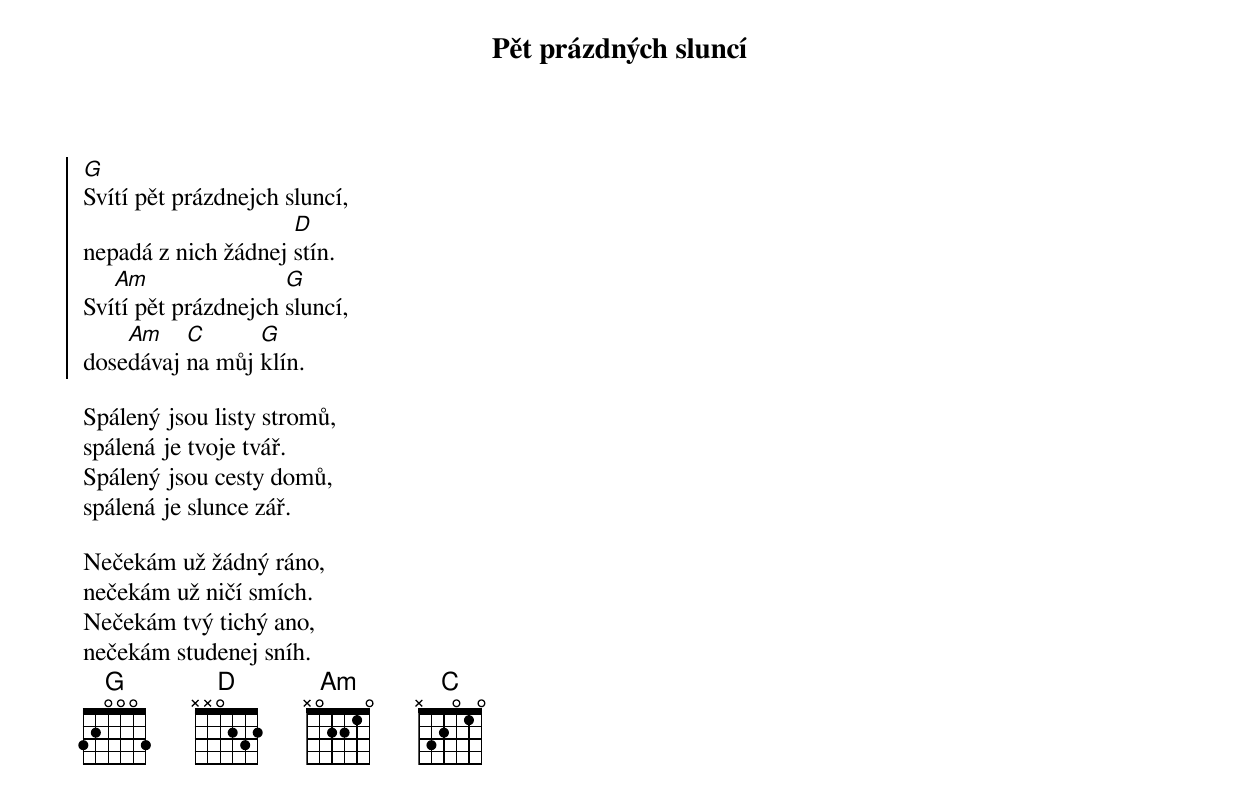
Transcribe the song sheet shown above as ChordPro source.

{title: Pět prázdných sluncí}

{start_of_chorus}
[G]Svítí pět prázdnejch sluncí,
nepadá z nich žádnej [D]stín.
Sví[Am]tí pět prázdnejch [G]sluncí,
dose[Am]dávaj [C]na můj [G]klín.
{end_of_chorus}

Spálený jsou listy stromů,
spálená je tvoje tvář.
Spálený jsou cesty domů,
spálená je slunce zář.

Nečekám už žádný ráno,
nečekám už ničí smích.
Nečekám tvý tichý ano,
nečekám studenej sníh.
